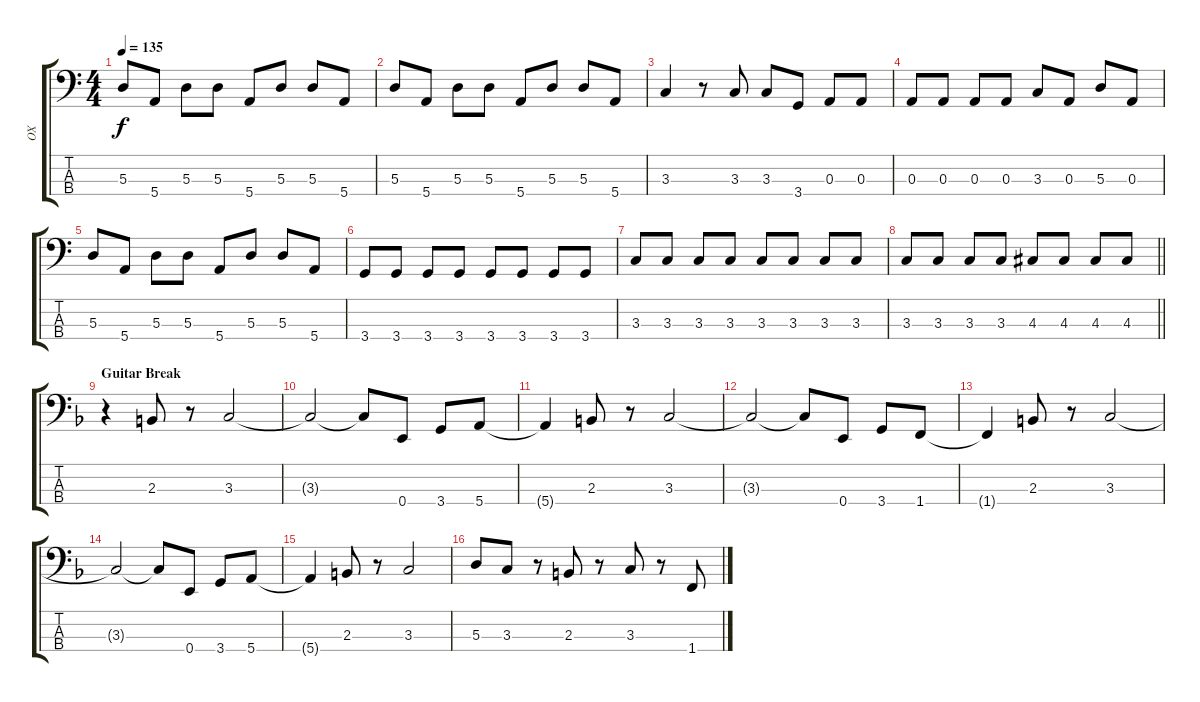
\track ("OX" "OX") {instrument electricbassfinger}
\staff {score tabs}
\tuning (G2 D2 A1 E1) {hide}
\ts (4 4)
\tempo 135
\clef f4
\ks c
5.3.8{dy f} 5.4.8 5.3.8 5.3.8 5.4.8 5.3.8 5.3.8 5.4.8 |
5.3.8 5.4.8 5.3.8 5.3.8 5.4.8 5.3.8 5.3.8 5.4.8 |
3.3.4 r.8 3.3.8 3.3.8 3.4.8 0.3.8 0.3.8 |
0.3.8 0.3.8 0.3.8 0.3.8 3.3.8 0.3.8 5.3.8 0.3.8 |
5.3.8 5.4.8 5.3.8 5.3.8 5.4.8 5.3.8 5.3.8 5.4.8 |
3.4.8 3.4.8 3.4.8 3.4.8 3.4.8 3.4.8 3.4.8 3.4.8 |
3.3.8 3.3.8 3.3.8 3.3.8 3.3.8 3.3.8 3.3.8 3.3.8 |
\barLineRight lightlight
3.3.8 3.3.8 3.3.8 3.3.8 4.3.8 4.3.8 4.3.8 4.3.8 |
\section ("" "Guitar Break")
\ks f
r.4 2.3.8 r.8 3.3.2 |
3.3{t}.2 3.3{t}.8 0.4.8 3.4.8 5.4.8 |
5.4{t}.4 2.3.8 r.8 3.3.2 |
3.3{t}.2 3.3{t}.8 0.4.8 3.4.8 1.4.8 |
1.4{t}.4 2.3.8 r.8 3.3.2 |
3.3{t}.2 3.3{t}.8 0.4.8 3.4.8 5.4.8 |
5.4{t}.4 2.3.8 r.8 3.3.2 |
5.3.8 3.3.8 r.8 2.3.8 r.8 3.3.8 r.8 1.4.8
